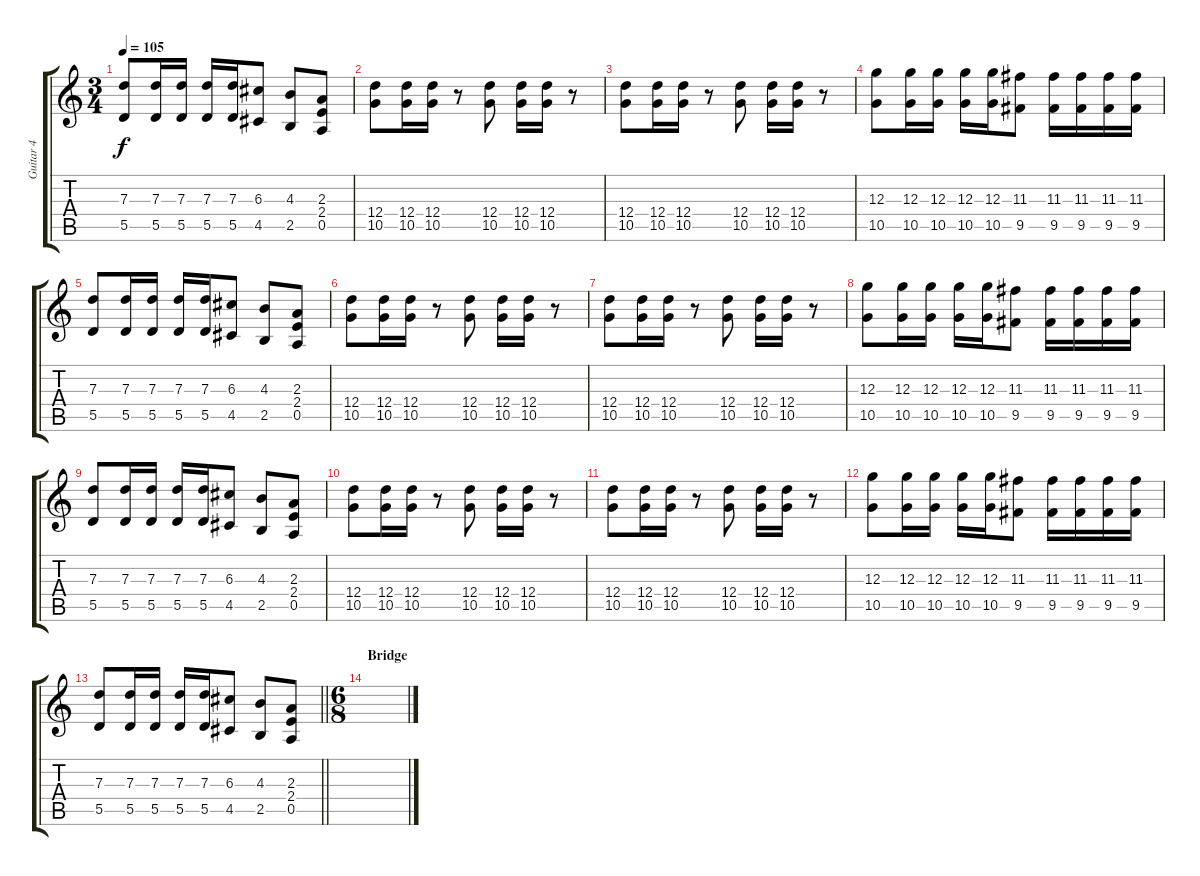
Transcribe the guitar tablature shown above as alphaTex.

\track ("Guitar 4" "Guitar 4") {instrument distortionguitar}
\staff {score tabs}
\tuning (E4 B3 G3 D3 A2 E2) {hide}
\ts (3 4)
\tempo 105
\clef g2
\ks c
(7.3 5.5).8{dy f} (7.3 5.5).16 (7.3 5.5).16 (7.3 5.5).16 (7.3 5.5).16 (6.3 4.5).8 (4.3 2.5).8 (2.3 2.4 0.5).8 |
(12.4 10.5).8 (12.4 10.5).16 (12.4 10.5).16 r.8 (12.4 10.5).8 (12.4 10.5).16 (12.4 10.5).16 r.8 |
(12.4 10.5).8 (12.4 10.5).16 (12.4 10.5).16 r.8 (12.4 10.5).8 (12.4 10.5).16 (12.4 10.5).16 r.8 |
(12.3 10.5).8 (12.3 10.5).16 (12.3 10.5).16 (12.3 10.5).16 (12.3 10.5).16 (11.3 9.5).8 (11.3 9.5).16 (11.3 9.5).16 (11.3 9.5).16 (11.3 9.5).16 |
(7.3 5.5).8 (7.3 5.5).16 (7.3 5.5).16 (7.3 5.5).16 (7.3 5.5).16 (6.3 4.5).8 (4.3 2.5).8 (2.3 2.4 0.5).8 |
(12.4 10.5).8 (12.4 10.5).16 (12.4 10.5).16 r.8 (12.4 10.5).8 (12.4 10.5).16 (12.4 10.5).16 r.8 |
(12.4 10.5).8 (12.4 10.5).16 (12.4 10.5).16 r.8 (12.4 10.5).8 (12.4 10.5).16 (12.4 10.5).16 r.8 |
(12.3 10.5).8 (12.3 10.5).16 (12.3 10.5).16 (12.3 10.5).16 (12.3 10.5).16 (11.3 9.5).8 (11.3 9.5).16 (11.3 9.5).16 (11.3 9.5).16 (11.3 9.5).16 |
(7.3 5.5).8 (7.3 5.5).16 (7.3 5.5).16 (7.3 5.5).16 (7.3 5.5).16 (6.3 4.5).8 (4.3 2.5).8 (2.3 2.4 0.5).8 |
(12.4 10.5).8 (12.4 10.5).16 (12.4 10.5).16 r.8 (12.4 10.5).8 (12.4 10.5).16 (12.4 10.5).16 r.8 |
(12.4 10.5).8 (12.4 10.5).16 (12.4 10.5).16 r.8 (12.4 10.5).8 (12.4 10.5).16 (12.4 10.5).16 r.8 |
(12.3 10.5).8 (12.3 10.5).16 (12.3 10.5).16 (12.3 10.5).16 (12.3 10.5).16 (11.3 9.5).8 (11.3 9.5).16 (11.3 9.5).16 (11.3 9.5).16 (11.3 9.5).16 |
\barLineRight lightlight
(7.3 5.5).8 (7.3 5.5).16 (7.3 5.5).16 (7.3 5.5).16 (7.3 5.5).16 (6.3 4.5).8 (4.3 2.5).8 (2.3 2.4 0.5).8 |
\ts (6 8)
\section ("" "Bridge")
